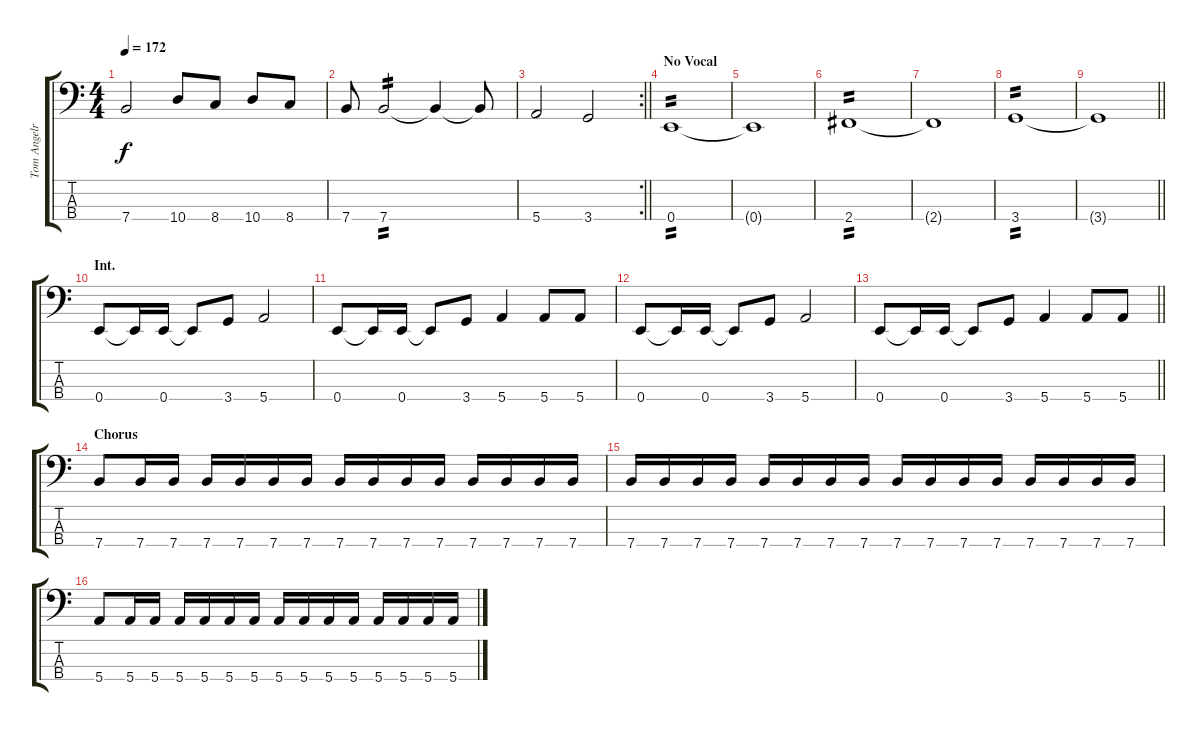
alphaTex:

\track ("Tom Angelripper" "Tom Angelr") {instrument electricbasspick}
\staff {score tabs}
\tuning (G2 D2 A1 E1) {hide}
\ts (4 4)
\tempo 172
\clef f4
\ks c
7.4{t}.2{dy f} 10.4.8 8.4.8 10.4.8 8.4.8 |
7.4.8 7.4.2{tp 2} 7.4{t}.4 7.4{t}.8 |
\rc 2
\barLineRight lightlight
5.4.2 3.4.2 |
\section ("" "No Vocal ")
0.4.1{tp 2} |
0.4{t}.1 |
2.4.1{tp 2} |
2.4{t}.1 |
3.4.1{tp 2} |
\barLineRight lightlight
3.4{t}.1 |
\section ("" "Int.")
0.4.8 0.4{t}.16 0.4.16 0.4{t}.8 3.4.8 5.4.2 |
0.4.8 0.4{t}.16 0.4.16 0.4{t}.8 3.4.8 5.4.4 5.4.8 5.4.8 |
0.4.8 0.4{t}.16 0.4.16 0.4{t}.8 3.4.8 5.4.2 |
\barLineRight lightlight
0.4.8 0.4{t}.16 0.4.16 0.4{t}.8 3.4.8 5.4.4 5.4.8 5.4.8 |
\section ("" "Chorus")
7.4.8 7.4.16 7.4.16 7.4.16 7.4.16 7.4.16 7.4.16 7.4.16 7.4.16 7.4.16 7.4.16 7.4.16 7.4.16 7.4.16 7.4.16 |
7.4.16 7.4.16 7.4.16 7.4.16 7.4.16 7.4.16 7.4.16 7.4.16 7.4.16 7.4.16 7.4.16 7.4.16 7.4.16 7.4.16 7.4.16 7.4.16 |
5.4.8 5.4.16 5.4.16 5.4.16 5.4.16 5.4.16 5.4.16 5.4.16 5.4.16 5.4.16 5.4.16 5.4.16 5.4.16 5.4.16 5.4.16
